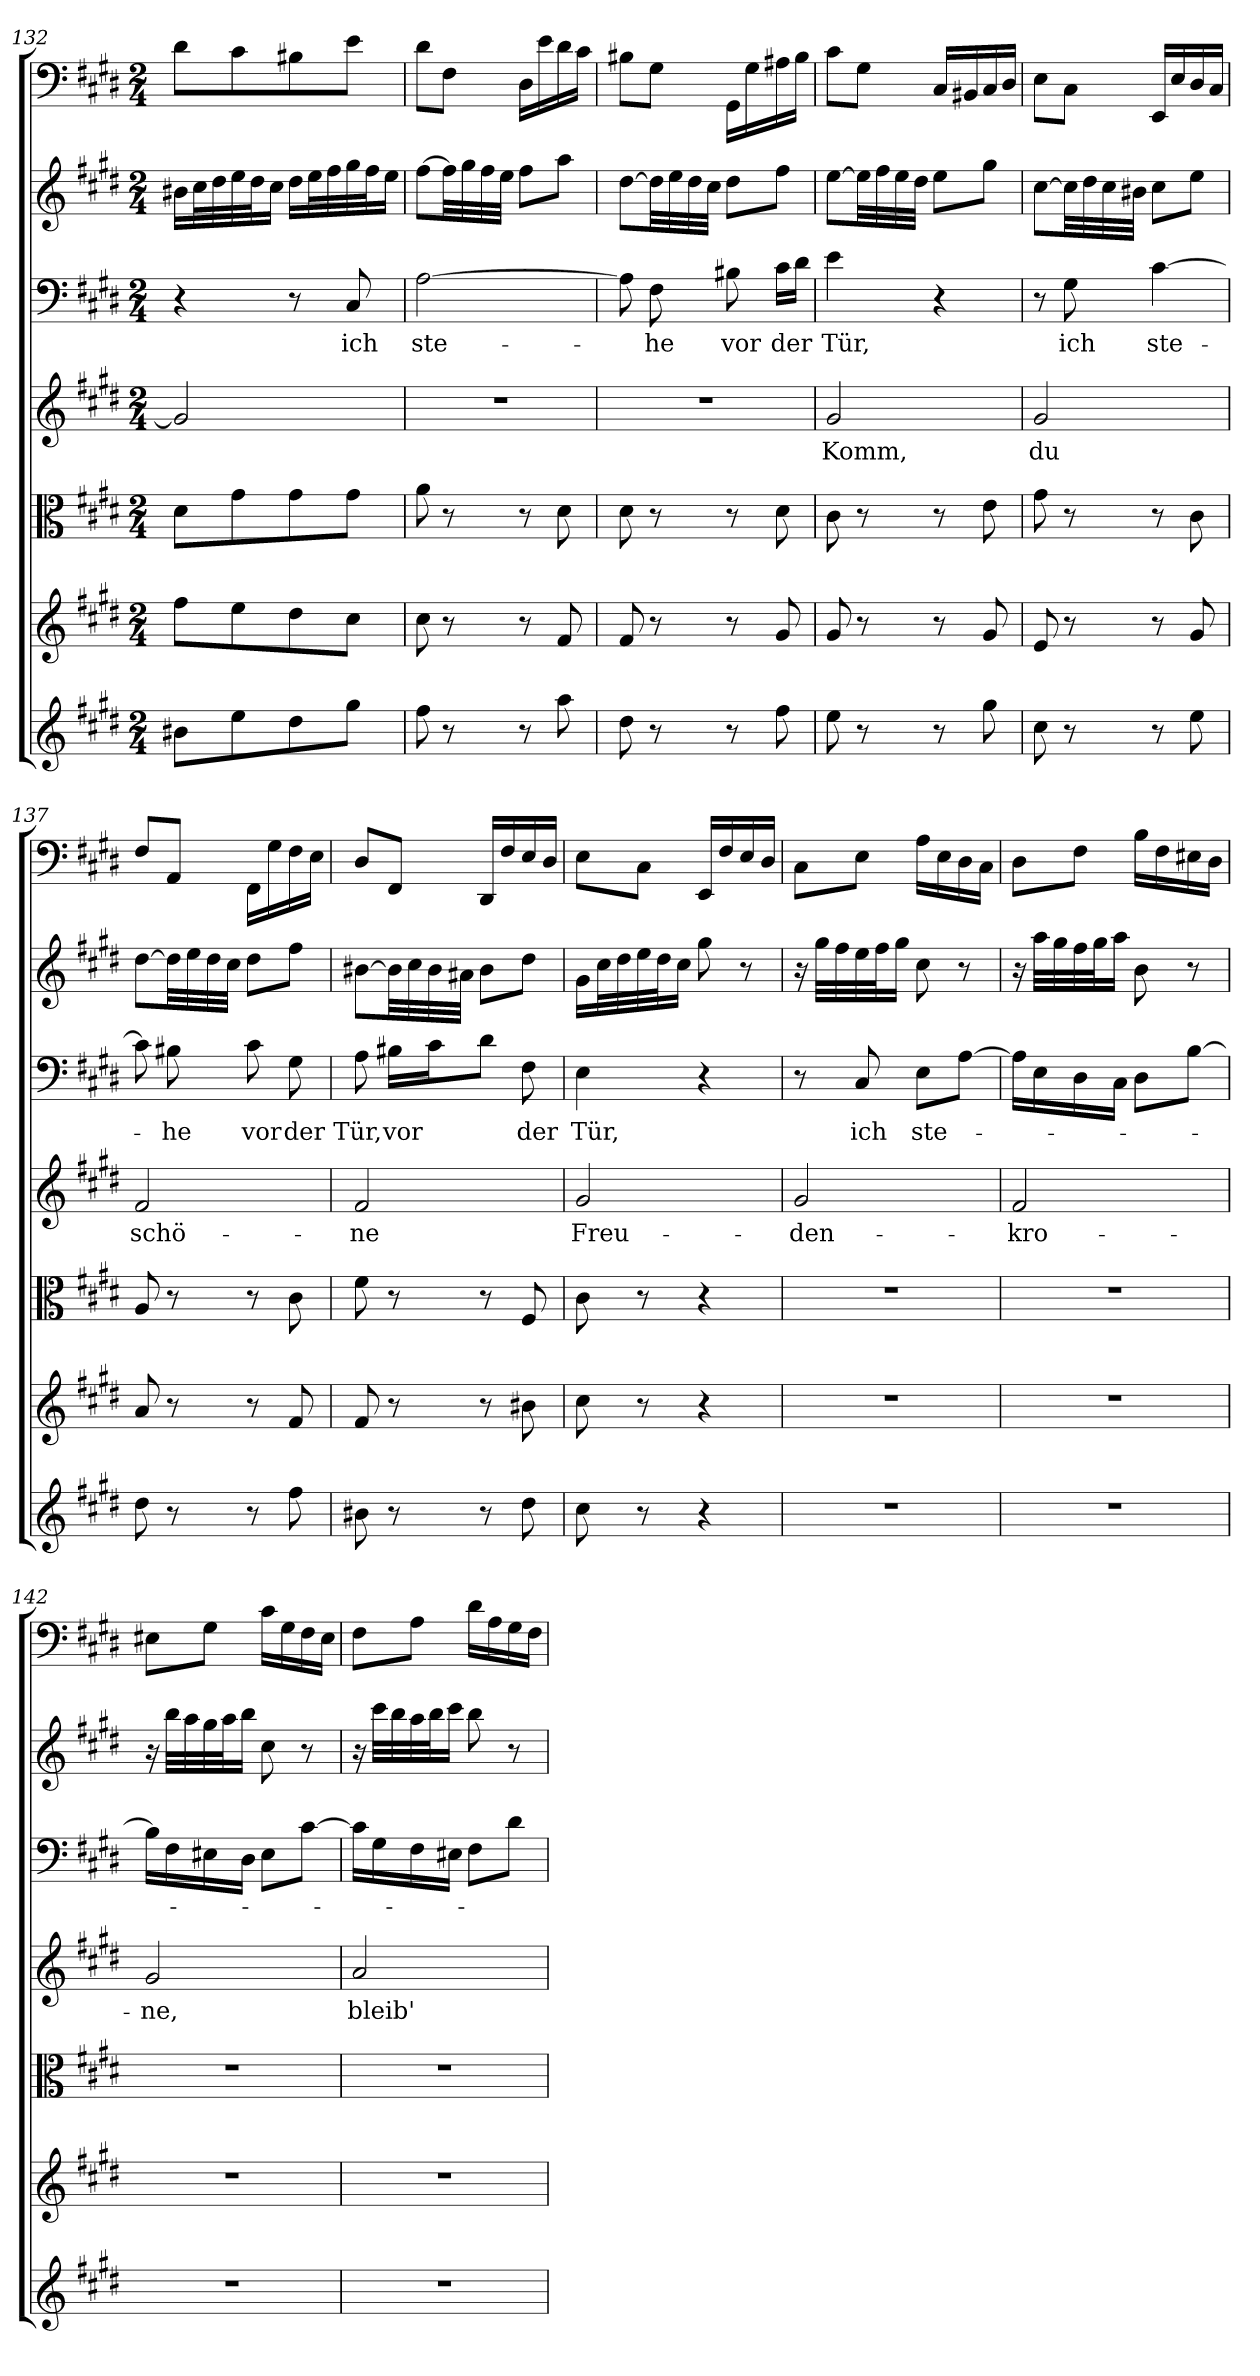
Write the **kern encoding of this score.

**kern	**kern	**kern	**kern	**text	**kern	**text	**kern	**kern
*part7	*part6	*part5	*part4	*part4	*part3	*part3	*part2	*part1
*staff7	*staff6	*staff5	*staff4	*staff4	*staff3	*staff3	*staff2	*staff1
*clefG2	*clefG2	*clefC3	*clefG2	*	*clefF4	*	*clefG2	*clefF4
*k[f#c#g#d#]	*k[f#c#g#d#]	*k[f#c#g#d#]	*k[f#c#g#d#]	*	*k[f#c#g#d#]	*	*k[f#c#g#d#]	*k[f#c#g#d#]
*E:	*E:	*E:	*E:	*	*E:	*	*E:	*E:
*M2/4	*M2/4	*M2/4	*M2/4	*	*M2/4	*	*M2/4	*M2/4
=132	=132	=132	=132	=132	=132	=132	=132	=132
8b#X\L	8ff#\L	8d#\L	2g#/]	.	4r	.	16b#X\LL	8d#\L
.	.	.	.	.	.	.	32cc#\L	.
.	.	.	.	.	.	.	32dd#\	.
8ee\	8ee\	8g#\	.	.	.	.	32ee\	8c#\
.	.	.	.	.	.	.	32dd#\J	.
.	.	.	.	.	.	.	16cc#\JJ	.
8dd#\	8dd#\	8g#\	.	.	8r	.	16dd#\LL	8B#X\
.	.	.	.	.	.	.	32ee\L	.
.	.	.	.	.	.	.	32ff#\	.
8gg#\J	8cc#\J	8g#\J	.	.	8C#/	ich	32gg#\	8e\J
.	.	.	.	.	.	.	32ff#\J	.
.	.	.	.	.	.	.	16ee\JJ	.
=133	=133	=133	=133	=133	=133	=133	=133	=133
8ff#\	8cc#\	8a\	2r	.	[2A\	ste-	[8ff#\L	8d#\L
8r	8r	8r	.	.	.	.	32ff#\LL]	8F#\J
.	.	.	.	.	.	.	32gg#\	.
.	.	.	.	.	.	.	32ff#\	.
.	.	.	.	.	.	.	32ee\JJJ	.
8r	8r	8r	.	.	.	.	8ff#\L	16D#\LL
.	.	.	.	.	.	.	.	16e\
8aa\	8f#/	8d#\	.	.	.	.	8aa\J	16d#\
.	.	.	.	.	.	.	.	16c#\JJ
=134	=134	=134	=134	=134	=134	=134	=134	=134
8dd#\	8f#/	8d#\	2r	.	8A\]	.	[8dd#\L	8B#X\L
8r	8r	8r	.	.	8F#\	-he	32dd#\LL]	8G#\J
.	.	.	.	.	.	.	32ee\	.
.	.	.	.	.	.	.	32dd#\	.
.	.	.	.	.	.	.	32cc#\JJJ	.
8r	8r	8r	.	.	8B#X\	vor	8dd#\L	16GG#\LL
.	.	.	.	.	.	.	.	16G#\
8ff#\	8g#/	8d#\	.	.	16c#\LL	der	8ff#\J	16A#X\
.	.	.	.	.	16d#\JJ	.	.	16B#\JJ
=135	=135	=135	=135	=135	=135	=135	=135	=135
8ee\	8g#/	8c#\	2g#/	Komm,	4e\	Tür,	[8ee\L	8c#\L
8r	8r	8r	.	.	.	.	32ee\LL]	8G#\J
.	.	.	.	.	.	.	32ff#\	.
.	.	.	.	.	.	.	32ee\	.
.	.	.	.	.	.	.	32dd#\JJJ	.
8r	8r	8r	.	.	4r	.	8ee\L	16C#/LL
.	.	.	.	.	.	.	.	16BB#X/
8gg#\	8g#/	8e\	.	.	.	.	8gg#\J	16C#/
.	.	.	.	.	.	.	.	16D#/JJ
=136	=136	=136	=136	=136	=136	=136	=136	=136
8cc#\	8e/	8g#\	2g#/	du	8r	.	[8cc#\L	8E\L
8r	8r	8r	.	.	8G#\	ich	32cc#\LL]	8C#\J
.	.	.	.	.	.	.	32dd#\	.
.	.	.	.	.	.	.	32cc#\	.
.	.	.	.	.	.	.	32b#X\JJJ	.
8r	8r	8r	.	.	[4c#\	ste-	8cc#\L	16EE/LL
.	.	.	.	.	.	.	.	16E/
8ee\	8g#/	8c#\	.	.	.	.	8ee\J	16D#/
.	.	.	.	.	.	.	.	16C#/JJ
=137	=137	=137	=137	=137	=137	=137	=137	=137
8dd#\	8a/	8A/	2f#/	schö-	8c#\]	.	[8dd#\L	8F#/L
8r	8r	8r	.	.	8B#X\	-he	32dd#\LL]	8AA/J
.	.	.	.	.	.	.	32ee\	.
.	.	.	.	.	.	.	32dd#\	.
.	.	.	.	.	.	.	32cc#\JJJ	.
8r	8r	8r	.	.	8c#\	vor	8dd#\L	16FF#\LL
.	.	.	.	.	.	.	.	16G#\
8ff#\	8f#/	8c#\	.	.	8G#\	der	8ff#\J	16F#\
.	.	.	.	.	.	.	.	16E\JJ
=138	=138	=138	=138	=138	=138	=138	=138	=138
8b#X\	8f#/	8f#\	2f#/	-ne	8A\	Tür,	[8b#X\L	8D#/L
8r	8r	8r	.	.	16B#X\LL	vor	32b#\LL]	8FF#/J
.	.	.	.	.	.	.	32cc#\	.
.	.	.	.	.	16c#\J	.	32b#\	.
.	.	.	.	.	.	.	32a#X\JJJ	.
8r	8r	8r	.	.	8d#\J	.	8b#\L	16DD#/LL
.	.	.	.	.	.	.	.	16F#/
8dd#\	8b#X\	8F#/	.	.	8F#\	der	8dd#\J	16E/
.	.	.	.	.	.	.	.	16D#/JJ
=139	=139	=139	=139	=139	=139	=139	=139	=139
8cc#\	8cc#\	8c#\	2g#/	Freu-	4E\	Tür,	16g#\LL	8E\L
.	.	.	.	.	.	.	32cc#\L	.
.	.	.	.	.	.	.	32dd#\	.
8r	8r	8r	.	.	.	.	32ee\	8C#\J
.	.	.	.	.	.	.	32dd#\J	.
.	.	.	.	.	.	.	16cc#\JJ	.
4r	4r	4r	.	.	4r	.	8gg#\	16EE/LL
.	.	.	.	.	.	.	.	16F#/
.	.	.	.	.	.	.	8r	16E/
.	.	.	.	.	.	.	.	16D#/JJ
=140	=140	=140	=140	=140	=140	=140	=140	=140
2r	2r	2r	2g#/	-den-	8r	.	16r	8C#\L
.	.	.	.	.	.	.	32gg#\LLL	.
.	.	.	.	.	.	.	32ff#\	.
.	.	.	.	.	8C#/	ich	32ee\	8E\J
.	.	.	.	.	.	.	32ff#\J	.
.	.	.	.	.	.	.	16gg#\JJ	.
.	.	.	.	.	8E\L	ste-	8cc#\	16A\LL
.	.	.	.	.	.	.	.	16E\
.	.	.	.	.	[8A\J	.	8r	16D#\
.	.	.	.	.	.	.	.	16C#\JJ
=141	=141	=141	=141	=141	=141	=141	=141	=141
2r	2r	2r	2f#/	-kro-	16A\LL]	.	16r	8D#\L
.	.	.	.	.	16E\	.	32aa\LLL	.
.	.	.	.	.	.	.	32gg#\	.
.	.	.	.	.	16D#\	.	32ff#\	8F#\J
.	.	.	.	.	.	.	32gg#\J	.
.	.	.	.	.	16C#\JJ	.	16aa\JJ	.
.	.	.	.	.	8D#\L	.	8b\	16B\LL
.	.	.	.	.	.	.	.	16F#\
.	.	.	.	.	[8B\J	.	8r	16E#X\
.	.	.	.	.	.	.	.	16D#\JJ
=142	=142	=142	=142	=142	=142	=142	=142	=142
2r	2r	2r	2g#/	-ne,	16B\LL]	.	16r	8E#X\L
.	.	.	.	.	16F#\	.	32bb\LLL	.
.	.	.	.	.	.	.	32aa\	.
.	.	.	.	.	16E#X\	.	32gg#\	8G#\J
.	.	.	.	.	.	.	32aa\J	.
.	.	.	.	.	16D#\JJ	.	16bb\JJ	.
.	.	.	.	.	8E#\L	.	8cc#\	16c#\LL
.	.	.	.	.	.	.	.	16G#\
.	.	.	.	.	[8c#\J	.	8r	16F#\
.	.	.	.	.	.	.	.	16E#\JJ
=143	=143	=143	=143	=143	=143	=143	=143	=143
2r	2r	2r	2a/	bleib'	16c#\LL]	.	16r	8F#\L
.	.	.	.	.	16G#\	.	32ccc#\LLL	.
.	.	.	.	.	.	.	32bb\	.
.	.	.	.	.	16F#\	.	32aa\	8A\J
.	.	.	.	.	.	.	32bb\J	.
.	.	.	.	.	16E#X\JJ	.	16ccc#\JJ	.
.	.	.	.	.	8F#\L	.	8bb\	16d#\LL
.	.	.	.	.	.	.	.	16A\
.	.	.	.	.	8d#\J	.	8r	16G#\
.	.	.	.	.	.	.	.	16F#\JJ
=	=	=	=	=	=	=	=	=
*-	*-	*-	*-	*-	*-	*-	*-	*-
